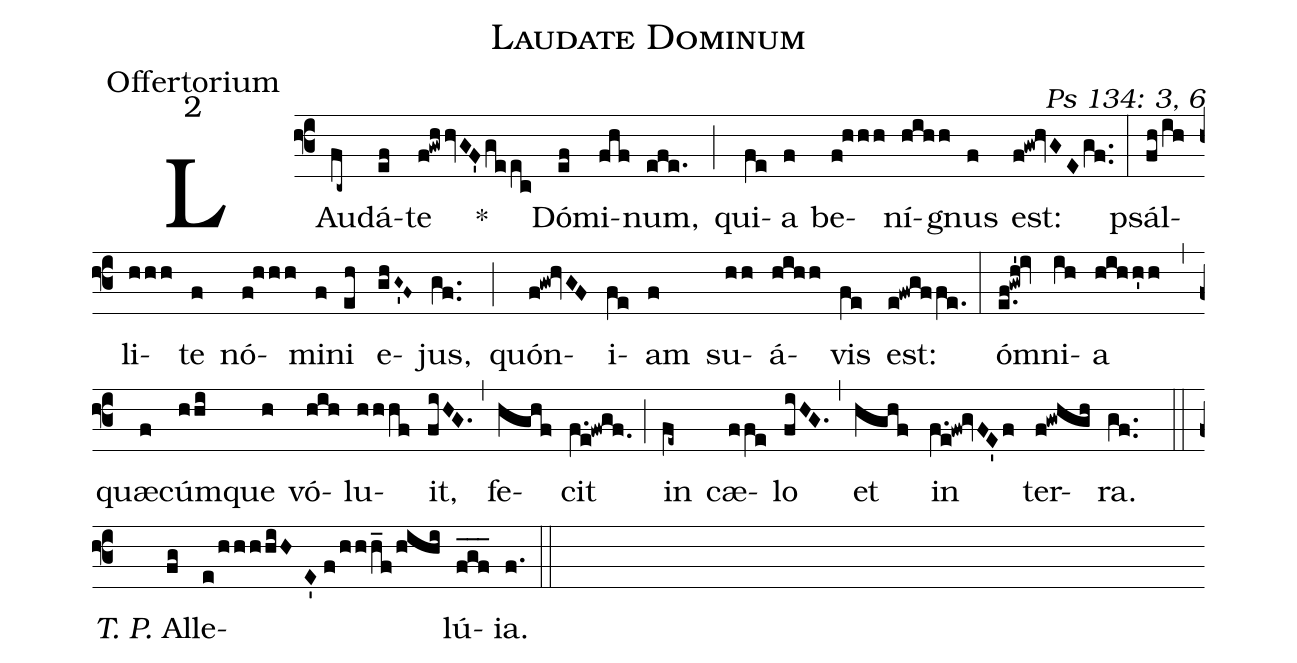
name: Laudate Dominum;
office-part: Offertorium;
mode: 2;
commentary: Ps 134: 3, 6;
%%
(f3) LAu(fc~)dá(ef)te(f!gwhhvGF'geec) *()
Dó(ef)mi(fhf)num,(efe.) (;) qui(fe)a(f) be(f!hhh)ní(hihh)gnus(f) est:(f!gw!hvGEgf..) (:)
psál(fh/ih)li(hhh)te(f) nó(f!hhh)mi(f)ni(eh) e(ghG~'F~)jus,(gf..) (;) quón(f!gw!hvGF)i(fe)am(f) su(hh)á(hihh)vis(fe) est:(e!fwgffe.) (:)
óm(e.f!gwh'!iv)ni(ih)a(hihh'h) (,) quæ(f)cúm(hhi)que(h) vó(hih)lu(hhhf)it,(fiHG.) (,) fe(hghf)cit(f.e!fwgf.) (;) in(fe~) cæ(ffe)lo(fiHG.) (,) et(hghf) in(f.e!fw!gvFE'f) ter(f!gwhgh)ra.(gf..) (::)
<i>T. P.</i> Al(fg)le(e/hhhhiHE'//f/hhh_f/hihi)lú(fgf___)ia.(f.) (::)
